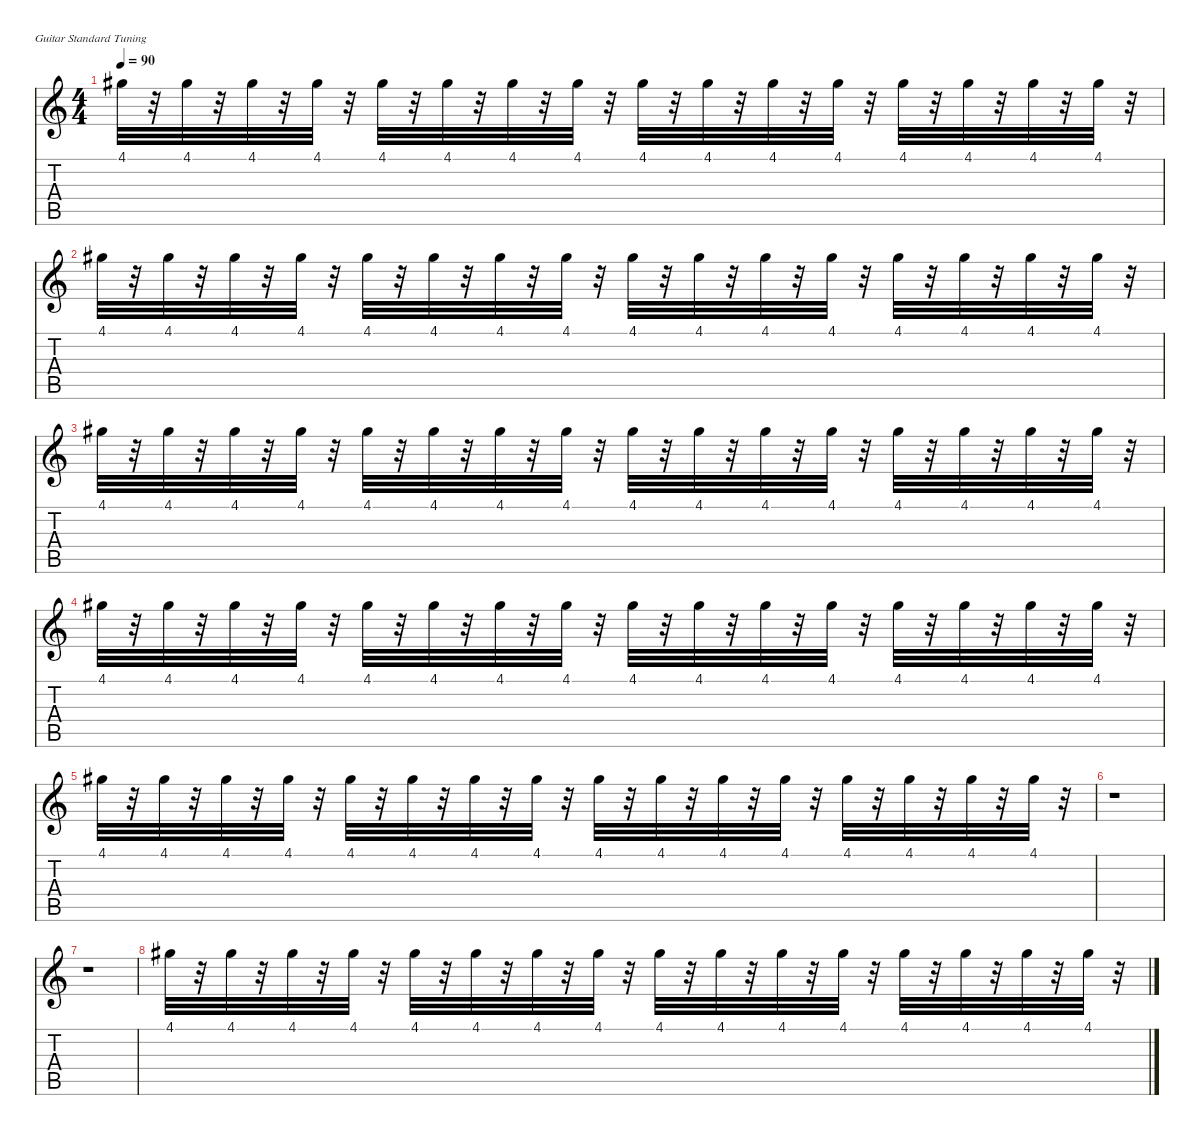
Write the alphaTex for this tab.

\defaultSystemsLayout 4
\hideDynamics
\bracketExtendMode nobrackets
\singleTrackTrackNamePolicy hidden
\multiTrackTrackNamePolicy hidden
\otherSystemsTrackNameOrientation horizontal
\track ("Gitarr 3" "od.guit.") {instrument overdrivenguitar}
\staff {score tabs}
\tuning (E4 B3 G3 D3 A2 E2)
\ts (4 4)
\tempo 90
\clef g2
\ks c
4.1{acc #}.32{dy f beam Down} r.32{beam Down} 4.1{acc #}.32{beam Down} r.32{beam Down} 4.1{acc #}.32{beam Down} r.32{beam Down} 4.1{acc #}.32{beam Down} r.32{beam Down} 4.1{acc #}.32{beam Down} r.32{beam Down} 4.1{acc #}.32{beam Down} r.32{beam Down} 4.1{acc #}.32{beam Down} r.32{beam Down} 4.1{acc #}.32{beam Down} r.32{beam Down} 4.1{acc #}.32{beam Down} r.32{beam Down} 4.1{acc #}.32{beam Down} r.32{beam Down} 4.1{acc #}.32{beam Down} r.32{beam Down} 4.1{acc #}.32{beam Down} r.32{beam Down} 4.1{acc #}.32{beam Down} r.32{beam Down} 4.1{acc #}.32{beam Down} r.32{beam Down} 4.1{acc #}.32{beam Down} r.32{beam Down} 4.1{acc #}.32{beam Down} r.32{beam Down} |
4.1{acc #}.32{beam Down} r.32{beam Down} 4.1{acc #}.32{beam Down} r.32{beam Down} 4.1{acc #}.32{beam Down} r.32{beam Down} 4.1{acc #}.32{beam Down} r.32{beam Down} 4.1{acc #}.32{beam Down} r.32{beam Down} 4.1{acc #}.32{beam Down} r.32{beam Down} 4.1{acc #}.32{beam Down} r.32{beam Down} 4.1{acc #}.32{beam Down} r.32{beam Down} 4.1{acc #}.32{beam Down} r.32{beam Down} 4.1{acc #}.32{beam Down} r.32{beam Down} 4.1{acc #}.32{beam Down} r.32{beam Down} 4.1{acc #}.32{beam Down} r.32{beam Down} 4.1{acc #}.32{beam Down} r.32{beam Down} 4.1{acc #}.32{beam Down} r.32{beam Down} 4.1{acc #}.32{beam Down} r.32{beam Down} 4.1{acc #}.32{beam Down} r.32{beam Down} |
4.1{acc #}.32{beam Down} r.32{beam Down} 4.1{acc #}.32{beam Down} r.32{beam Down} 4.1{acc #}.32{beam Down} r.32{beam Down} 4.1{acc #}.32{beam Down} r.32{beam Down} 4.1{acc #}.32{beam Down} r.32{beam Down} 4.1{acc #}.32{beam Down} r.32{beam Down} 4.1{acc #}.32{beam Down} r.32{beam Down} 4.1{acc #}.32{beam Down} r.32{beam Down} 4.1{acc #}.32{beam Down} r.32{beam Down} 4.1{acc #}.32{beam Down} r.32{beam Down} 4.1{acc #}.32{beam Down} r.32{beam Down} 4.1{acc #}.32{beam Down} r.32{beam Down} 4.1{acc #}.32{beam Down} r.32{beam Down} 4.1{acc #}.32{beam Down} r.32{beam Down} 4.1{acc #}.32{beam Down} r.32{beam Down} 4.1{acc #}.32{beam Down} r.32{beam Down} |
4.1{acc #}.32{beam Down} r.32{beam Down} 4.1{acc #}.32{beam Down} r.32{beam Down} 4.1{acc #}.32{beam Down} r.32{beam Down} 4.1{acc #}.32{beam Down} r.32{beam Down} 4.1{acc #}.32{beam Down} r.32{beam Down} 4.1{acc #}.32{beam Down} r.32{beam Down} 4.1{acc #}.32{beam Down} r.32{beam Down} 4.1{acc #}.32{beam Down} r.32{beam Down} 4.1{acc #}.32{beam Down} r.32{beam Down} 4.1{acc #}.32{beam Down} r.32{beam Down} 4.1{acc #}.32{beam Down} r.32{beam Down} 4.1{acc #}.32{beam Down} r.32{beam Down} 4.1{acc #}.32{beam Down} r.32{beam Down} 4.1{acc #}.32{beam Down} r.32{beam Down} 4.1{acc #}.32{beam Down} r.32{beam Down} 4.1{acc #}.32{beam Down} r.32{beam Down} |
4.1{acc #}.32{beam Down} r.32{beam Down} 4.1{acc #}.32{beam Down} r.32{beam Down} 4.1{acc #}.32{beam Down} r.32{beam Down} 4.1{acc #}.32{beam Down} r.32{beam Down} 4.1{acc #}.32{beam Down} r.32{beam Down} 4.1{acc #}.32{beam Down} r.32{beam Down} 4.1{acc #}.32{beam Down} r.32{beam Down} 4.1{acc #}.32{beam Down} r.32{beam Down} 4.1{acc #}.32{beam Down} r.32{beam Down} 4.1{acc #}.32{beam Down} r.32{beam Down} 4.1{acc #}.32{beam Down} r.32{beam Down} 4.1{acc #}.32{beam Down} r.32{beam Down} 4.1{acc #}.32{beam Down} r.32{beam Down} 4.1{acc #}.32{beam Down} r.32{beam Down} 4.1{acc #}.32{beam Down} r.32{beam Down} 4.1{acc #}.32{beam Down} r.32{beam Down} |
r.1{beam Down} |
r.1{beam Down} |
4.1{acc #}.32{beam Down} r.32{beam Down} 4.1{acc #}.32{beam Down} r.32{beam Down} 4.1{acc #}.32{beam Down} r.32{beam Down} 4.1{acc #}.32{beam Down} r.32{beam Down} 4.1{acc #}.32{beam Down} r.32{beam Down} 4.1{acc #}.32{beam Down} r.32{beam Down} 4.1{acc #}.32{beam Down} r.32{beam Down} 4.1{acc #}.32{beam Down} r.32{beam Down} 4.1{acc #}.32{beam Down} r.32{beam Down} 4.1{acc #}.32{beam Down} r.32{beam Down} 4.1{acc #}.32{beam Down} r.32{beam Down} 4.1{acc #}.32{beam Down} r.32{beam Down} 4.1{acc #}.32{beam Down} r.32{beam Down} 4.1{acc #}.32{beam Down} r.32{beam Down} 4.1{acc #}.32{beam Down} r.32{beam Down} 4.1{acc #}.32{beam Down} r.32{beam Down}
